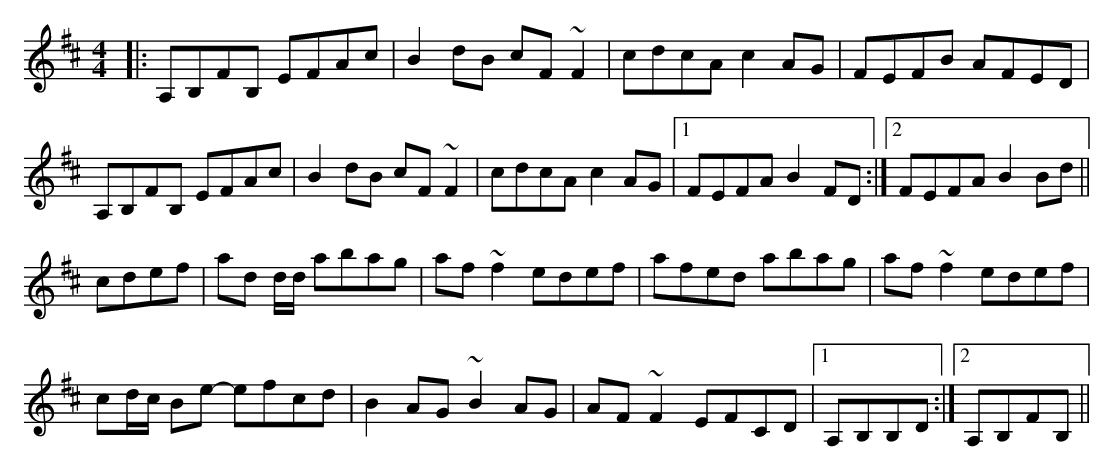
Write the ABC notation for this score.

X:1
M:4/4
K:Bmin
|:A,B,FB, EFAc|B2dB cF~F2|cdcA c2AG|FEFB AFED|
A,B,FB, EFAc|B2dB cF~F2|cdcA c2AG|1 FEFA B2FD:|2 FEFA B2Bd||
cdef|ad d/d/ abag|af~f2 edef|afed abag|af~f2 edef|
cd/c/ Be- efcd|B2AG ~B2AG|AF~F2 EFCD|1 A,B,B,D:|2 A,B,FB,||
